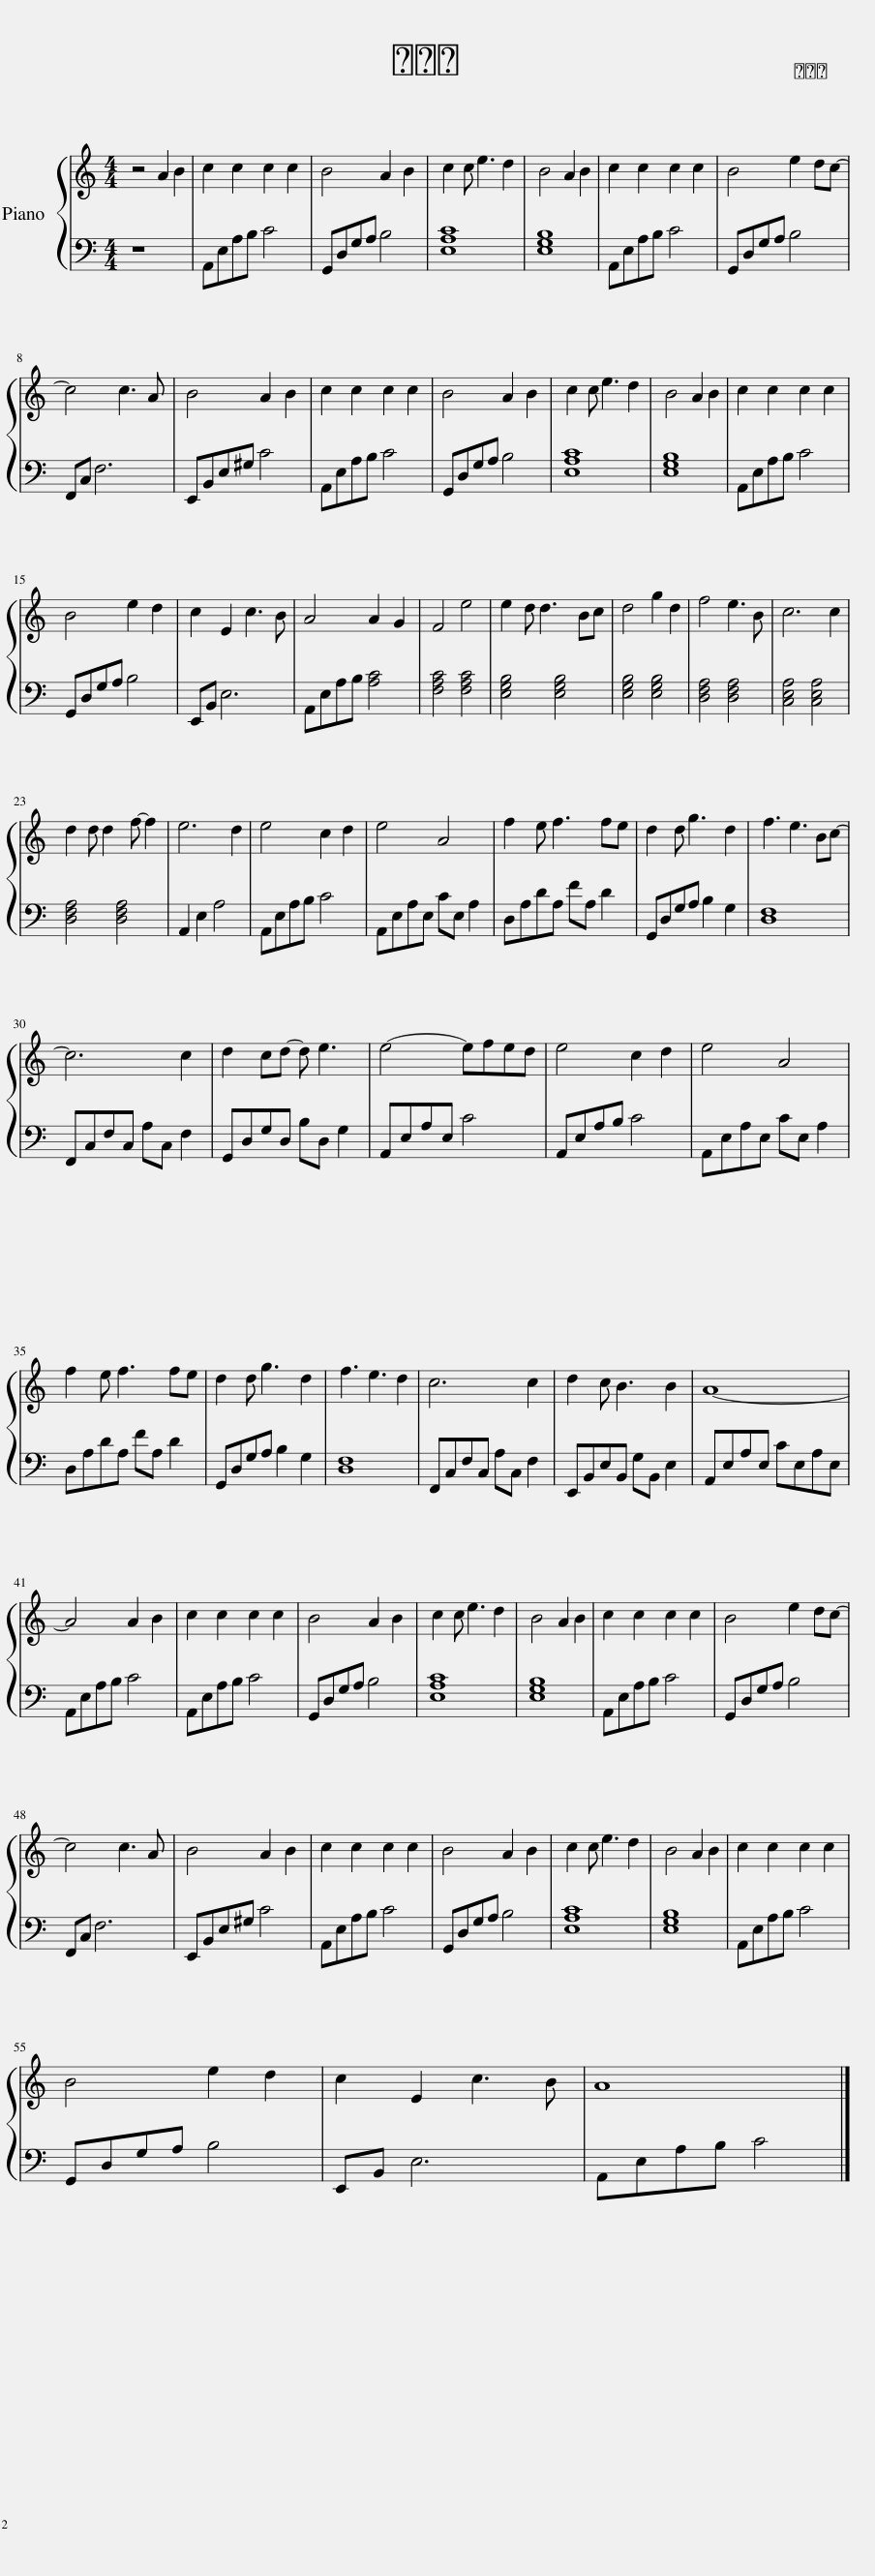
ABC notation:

X:1
%%score { 1 | 2 }
L:1/8
Q:1/4=120
M:4/4
I:linebreak $
K:C
U:s=!stemless!
V:1 treble
V:2 bass
V:1
 z4 A2 B2 | c2 c2 c2 c2 | B4 A2 B2 | c2 c e3 d2 | B4 A2 B2 | %5
 c2 c2 c2 c2 | B4 e2 dc- |$ c4 c3 A | B4 A2 B2 | c2 c2 c2 c2 | %10
 B4 A2 B2 | c2 c e3 d2 | B4 A2 B2 | c2 c2 c2 c2 |$ B4 e2 d2 | %15
 c2 E2 c3 B | A4 A2 G2 | F4 e4 | e2 d d3 Bc | d4 g2 d2 | %20
 f4 e3 B | c6 c2 |$ d2 d d2 f- f2 | e6 d2 | e4 c2 d2 | %25
 e4 A4 | f2 e f3 fe | d2 d g3 d2 | f3 e3 Bc- |$ c6 c2 | %30
 d2 cd- d e3 | e4- efed | e4 c2 d2 | e4 A4 |$ f2 e f3 fe | %35
 d2 d g3 d2 | f3 e3 d2 | c6 c2 | d2 c B3 B2 | sA8- |$ %40
 A4 A2 B2 | c2 c2 c2 c2 | B4 A2 B2 | c2 c e3 d2 | B4 A2 B2 | %45
 c2 c2 c2 c2 | B4 e2 dc- |$ c4 c3 A | B4 A2 B2 | c2 c2 c2 c2 | %50
 B4 A2 B2 | c2 c e3 d2 | B4 A2 B2 | c2 c2 c2 c2 |$ B4 e2 d2 | %55
 c2 E2 c3 B | sA8 |] %57
V:2
 z8 | A,,E,A,B, C4 | G,,D,G,A, B,4 | s[E,A,C]8 | s[E,G,B,]8 | %5
 A,,E,A,B, C4 | G,,D,G,A, B,4 |$ F,,C, F,6 | E,,B,,E,^G, C4 | A,,E,A,B, C4 | %10
 G,,D,G,A, B,4 | s[E,A,C]8 | s[E,G,B,]8 | A,,E,A,B, C4 |$ G,,D,G,A, B,4 | %15
 E,,B,, E,6 | A,,E,A,B, [A,C]4 | [F,A,C]4 [F,A,C]4 | [E,G,B,]4 [E,G,B,]4 | [E,G,B,]4 [E,G,B,]4 | %20
 [D,F,A,]4 [D,F,A,]4 | [C,E,A,]4 [C,E,A,]4 |$ [D,F,A,]4 [D,F,A,]4 | A,,2 E,2 A,4 | A,,E,A,B, C4 | %25
 A,,E,A,E, CE, A,2 | D,A,DA, FA, D2 | G,,D,G,A, B,2 G,2 | s[D,F,]8 |$ F,,C,F,C, A,C, F,2 | %30
 G,,D,G,D, B,D, G,2 | A,,E,A,E, C4 | A,,E,A,B, C4 | A,,E,A,E, CE, A,2 |$ D,A,DA, FA, D2 | %35
 G,,D,G,A, B,2 G,2 | s[D,F,]8 | F,,C,F,C, A,C, F,2 | E,,B,,E,B,, G,B,, E,2 | A,,E,A,E, CE,A,E, |$ %40
 A,,E,A,B, C4 | A,,E,A,B, C4 | G,,D,G,A, B,4 | s[E,A,C]8 | s[E,G,B,]8 | %45
 A,,E,A,B, C4 | G,,D,G,A, B,4 |$ F,,C, F,6 | E,,B,,E,^G, C4 | A,,E,A,B, C4 | %50
 G,,D,G,A, B,4 | s[E,A,C]8 | s[E,G,B,]8 | A,,E,A,B, C4 |$ G,,D,G,A, B,4 | %55
 E,,B,, E,6 | A,,E,A,B, C4 |] %57
